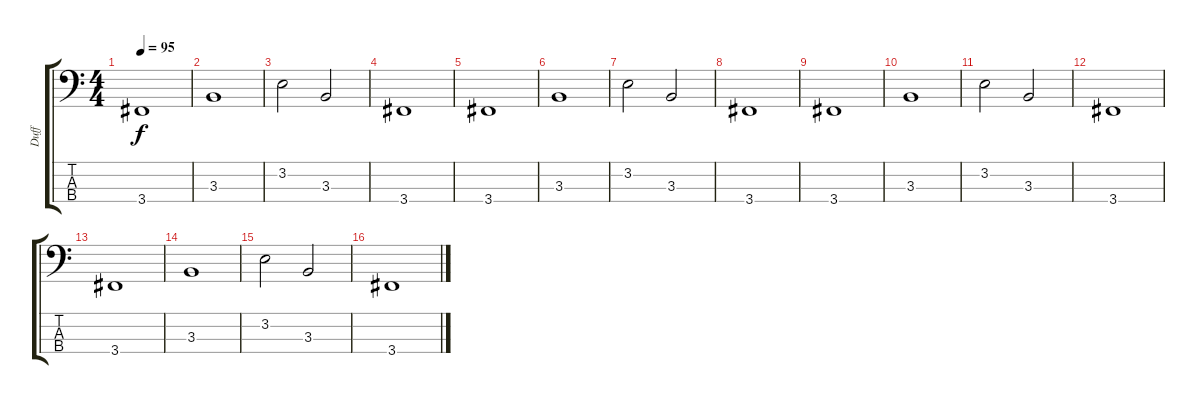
\track ("Duff" "Duff") {instrument electricbasspick}
\staff {score tabs}
\tuning (Gb2 Db2 Ab1 Eb1) {hide}
\ts (4 4)
\tempo 95
\clef f4
\ks c
3.4.1{dy f} |
3.3.1 |
3.2.2 3.3.2 |
3.4.1 |
3.4.1 |
3.3.1 |
3.2.2 3.3.2 |
3.4.1 |
3.4.1 |
3.3.1 |
3.2.2 3.3.2 |
3.4.1 |
3.4.1 |
3.3.1 |
3.2.2 3.3.2 |
3.4.1
